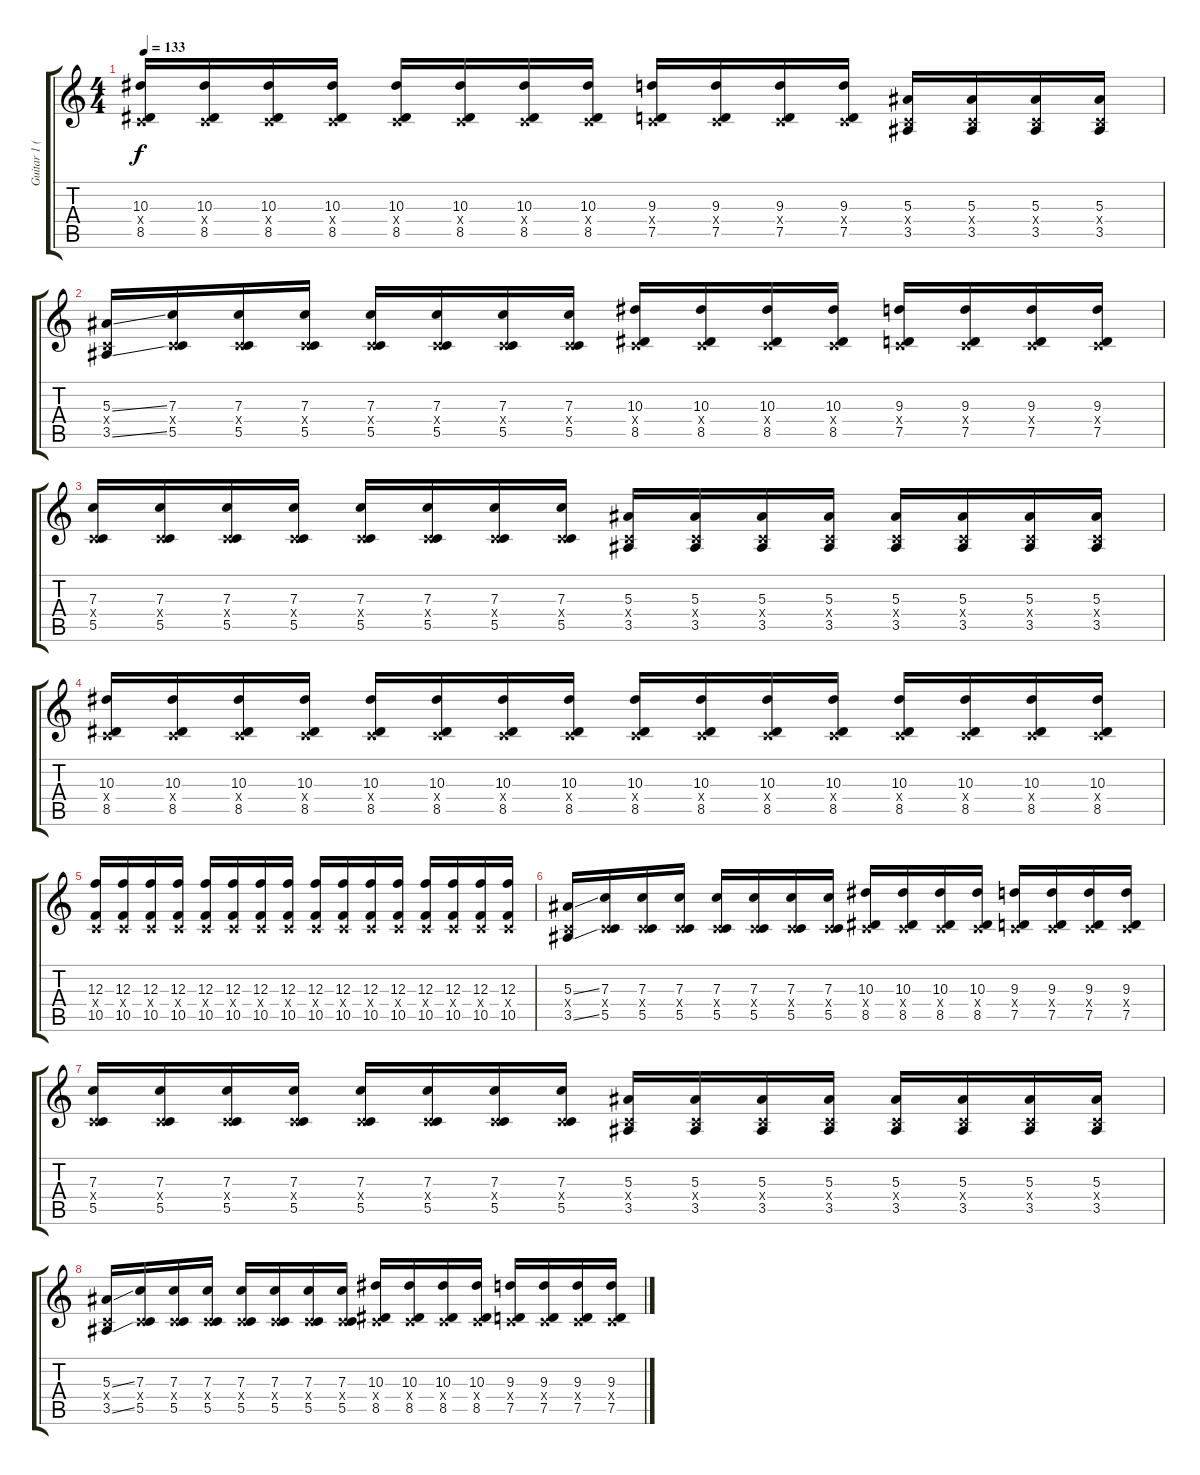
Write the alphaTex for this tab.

\track ("Guitar 1 (Roger)" "Guitar 1 (") {instrument distortionguitar}
\staff {score tabs}
\tuning (D4 A3 F3 C3 G2 C2) {hide}
\ts (4 4)
\tempo 133
\clef g2
\ks c
(10.3 0.4{x} 8.5).16{dy f} (10.3 0.4{x} 8.5).16 (10.3 0.4{x} 8.5).16 (10.3 0.4{x} 8.5).16 (10.3 0.4{x} 8.5).16 (10.3 0.4{x} 8.5).16 (10.3 0.4{x} 8.5).16 (10.3 0.4{x} 8.5).16 (9.3 0.4{x} 7.5).16 (9.3 0.4{x} 7.5).16 (9.3 0.4{x} 7.5).16 (9.3 0.4{x} 7.5).16 (5.3 0.4{x} 3.5).16 (5.3 0.4{x} 3.5).16 (5.3 0.4{x} 3.5).16 (5.3 0.4{x} 3.5).16 |
(5.3{ss} 0.4{x} 3.5{ss}).16 (7.3 0.4{x} 5.5).16 (7.3 0.4{x} 5.5).16 (7.3 0.4{x} 5.5).16 (7.3 0.4{x} 5.5).16 (7.3 0.4{x} 5.5).16 (7.3 0.4{x} 5.5).16 (7.3 0.4{x} 5.5).16 (10.3 0.4{x} 8.5).16 (10.3 0.4{x} 8.5).16 (10.3 0.4{x} 8.5).16 (10.3 0.4{x} 8.5).16 (9.3 0.4{x} 7.5).16 (9.3 0.4{x} 7.5).16 (9.3 0.4{x} 7.5).16 (9.3 0.4{x} 7.5).16 |
(7.3 0.4{x} 5.5).16 (7.3 0.4{x} 5.5).16 (7.3 0.4{x} 5.5).16 (7.3 0.4{x} 5.5).16 (7.3 0.4{x} 5.5).16 (7.3 0.4{x} 5.5).16 (7.3 0.4{x} 5.5).16 (7.3 0.4{x} 5.5).16 (5.3 0.4{x} 3.5).16 (5.3 0.4{x} 3.5).16 (5.3 0.4{x} 3.5).16 (5.3 0.4{x} 3.5).16 (5.3 0.4{x} 3.5).16 (5.3 0.4{x} 3.5).16 (5.3 0.4{x} 3.5).16 (5.3 0.4{x} 3.5).16 |
(10.3 0.4{x} 8.5).16 (10.3 0.4{x} 8.5).16 (10.3 0.4{x} 8.5).16 (10.3 0.4{x} 8.5).16 (10.3 0.4{x} 8.5).16 (10.3 0.4{x} 8.5).16 (10.3 0.4{x} 8.5).16 (10.3 0.4{x} 8.5).16 (10.3 0.4{x} 8.5).16 (10.3 0.4{x} 8.5).16 (10.3 0.4{x} 8.5).16 (10.3 0.4{x} 8.5).16 (10.3 0.4{x} 8.5).16 (10.3 0.4{x} 8.5).16 (10.3 0.4{x} 8.5).16 (10.3 0.4{x} 8.5).16 |
(12.3 0.4{x} 10.5).16 (12.3 0.4{x} 10.5).16 (12.3 0.4{x} 10.5).16 (12.3 0.4{x} 10.5).16 (12.3 0.4{x} 10.5).16 (12.3 0.4{x} 10.5).16 (12.3 0.4{x} 10.5).16 (12.3 0.4{x} 10.5).16 (12.3 0.4{x} 10.5).16 (12.3 0.4{x} 10.5).16 (12.3 0.4{x} 10.5).16 (12.3 0.4{x} 10.5).16 (12.3 0.4{x} 10.5).16 (12.3 0.4{x} 10.5).16 (12.3 0.4{x} 10.5).16 (12.3 0.4{x} 10.5).16 |
(5.3{ss} 0.4{x} 3.5{ss}).16 (7.3 0.4{x} 5.5).16 (7.3 0.4{x} 5.5).16 (7.3 0.4{x} 5.5).16 (7.3 0.4{x} 5.5).16 (7.3 0.4{x} 5.5).16 (7.3 0.4{x} 5.5).16 (7.3 0.4{x} 5.5).16 (10.3 0.4{x} 8.5).16 (10.3 0.4{x} 8.5).16 (10.3 0.4{x} 8.5).16 (10.3 0.4{x} 8.5).16 (9.3 0.4{x} 7.5).16 (9.3 0.4{x} 7.5).16 (9.3 0.4{x} 7.5).16 (9.3 0.4{x} 7.5).16 |
(7.3 0.4{x} 5.5).16 (7.3 0.4{x} 5.5).16 (7.3 0.4{x} 5.5).16 (7.3 0.4{x} 5.5).16 (7.3 0.4{x} 5.5).16 (7.3 0.4{x} 5.5).16 (7.3 0.4{x} 5.5).16 (7.3 0.4{x} 5.5).16 (5.3 0.4{x} 3.5).16 (5.3 0.4{x} 3.5).16 (5.3 0.4{x} 3.5).16 (5.3 0.4{x} 3.5).16 (5.3 0.4{x} 3.5).16 (5.3 0.4{x} 3.5).16 (5.3 0.4{x} 3.5).16 (5.3 0.4{x} 3.5).16 |
(5.3{ss} 0.4{x} 3.5{ss}).16 (7.3 0.4{x} 5.5).16 (7.3 0.4{x} 5.5).16 (7.3 0.4{x} 5.5).16 (7.3 0.4{x} 5.5).16 (7.3 0.4{x} 5.5).16 (7.3 0.4{x} 5.5).16 (7.3 0.4{x} 5.5).16 (10.3 0.4{x} 8.5).16 (10.3 0.4{x} 8.5).16 (10.3 0.4{x} 8.5).16 (10.3 0.4{x} 8.5).16 (9.3 0.4{x} 7.5).16 (9.3 0.4{x} 7.5).16 (9.3 0.4{x} 7.5).16 (9.3 0.4{x} 7.5).16
